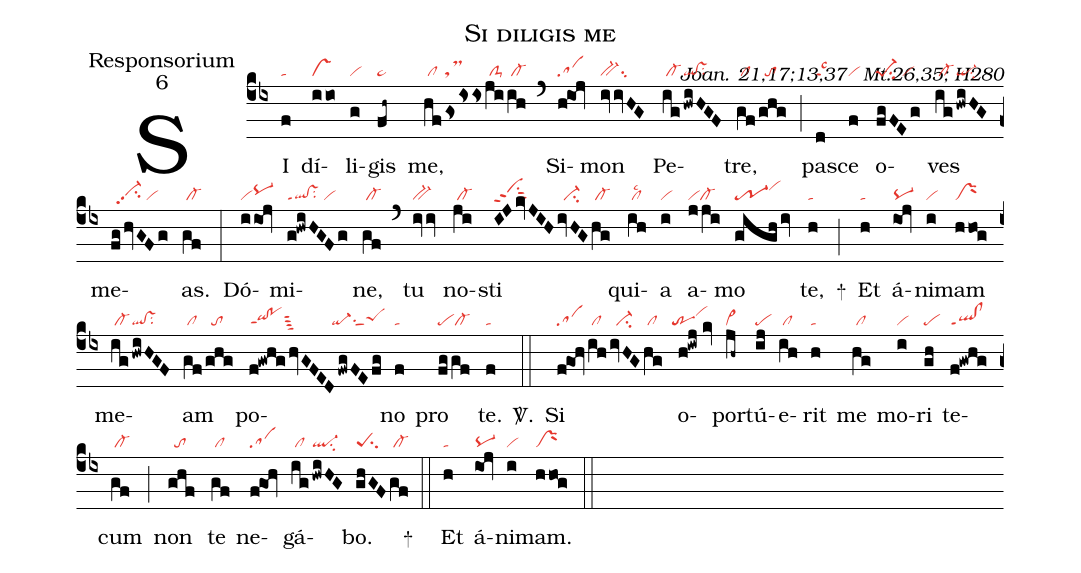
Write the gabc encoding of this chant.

name:Si diligis me;
office-part:Responsorium;
mode:6;
commentary:ꝶ Joan. 21,17;13,37 ꝟ Mt.26,35; H280;
nabc-lines:1;
%%
(cb4)
SI(f|ta) dí(iio|vs)li(g|vi)gis(fh~|pe~) me,(hf|/cl|gsiss|tsM|ji|/clS-|/ih|/cl-) (`)
Si(hiOj|sa)mon(ivvHG|bv-su2) Pe(ig|/cl-|hwiHGF|ql!vssu2)tre,(gf|/cl|/ghg|//to) (;)
pa(d|talsc3)sce(f|vi) o(fgFEg|pe-1su2/vi)ves(ig|/cl-|hwiHG|qi-su2) me(fghvGFg|//vi-hhpp2su2/vi)as.(gf|/cl-) (:)
Dó(iiOj|vipq-hh)mi(g!hwiHGFg|ql!vsppt1su2/vi)ne,(gf|/cl-) (`)
tu(ivv|bv-) no(ji|/cl-)sti(IJkvJIH|vihippt2su1sut2|ivHG|//ci-|hg|/cl-) qui(ih|/cllsc2)a(i|vi) a(jji|vicl-)mo(gighiv|tr-1vihj) te,(h|ta) +(;)
Et(h|ta) á(iOj|pq-)ni(i|vi)mam(hho!g|prM) me(ig|/cl-|hwiHGF|ql!vssu2)am(gf|/cl|/ghg|//to) po(f!gwhghvGFED|qihh!pohhppt1sut4|fwgFEfg|``qi-su1sut1peShh)no(f|ta) pro(fg|pe|/gf|/cl-) te.(f|ta) <sp>V/</sp>.(::)
Si(fgOh|sa|/ih|/cl|ivHG|//ci-|hg|/cl) o(h!iwj//kv|``trvihj)por(jh~|cl~)tú(ij|pe)e(ih|/cl)rit(h|ta) me(hg|/cl) mo(i|vi)ri(gh|pe) te(f!gwhg|ql!clppt1)cum(gf|/cl-) (;)
non(ghf|//to) te(gf|/cl) ne(fgOh|sa)gá(ig|/cl|hwiHG|ql-su2)bo.(ghGF|peSsu2|gf|/cl-) +(::)
Et(h|ta) á(iOj|pq-)ni(i|vi)mam.(hho!g|prM) (::)
